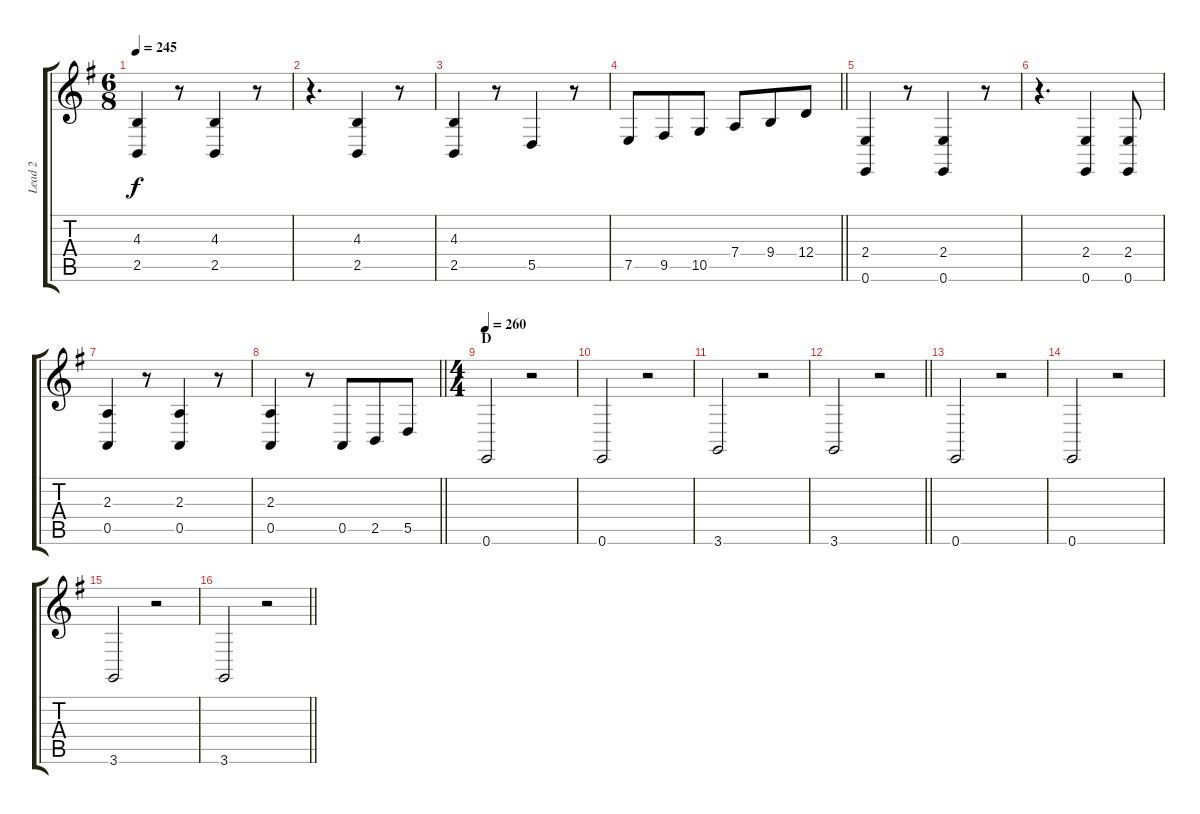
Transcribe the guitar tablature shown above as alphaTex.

\track ("Lead 2" "Lead 2") {instrument lead2sawtooth}
\staff {score tabs}
\tuning (E4 B3 G3 D3 A2 E2) {hide}
\ts (6 8)
\tempo 245
\clef g2
\ks eminor
(4.3 2.5).4{dy f} r.8 (4.3 2.5).4 r.8 |
r.4{d} (4.3 2.5).4 r.8 |
(4.3 2.5).4 r.8 5.5.4 r.8 |
\barLineRight lightlight
7.5.8 9.5.8 10.5.8 7.4.8 9.4.8 12.4.8 |
\section ("" "")
(2.4 0.6).4{balance 15} r.8 (2.4 0.6).4 r.8 |
r.4{d} (2.4 0.6).4 (2.4 0.6).8 |
(2.3 0.5).4 r.8 (2.3 0.5).4 r.8 |
\barLineRight lightlight
(2.3 0.5).4 r.8 0.5.8 2.5.8 5.5.8 |
\ts (4 4)
\section ("" "D")
\tempo 260
0.6.2 r.2 |
0.6.2 r.2 |
3.6.2 r.2 |
\barLineRight lightlight
3.6.2 r.2 |
\section ("" "")
0.6.2 r.2 |
0.6.2 r.2 |
3.6.2 r.2 |
\barLineRight lightlight
3.6.2 r.2
